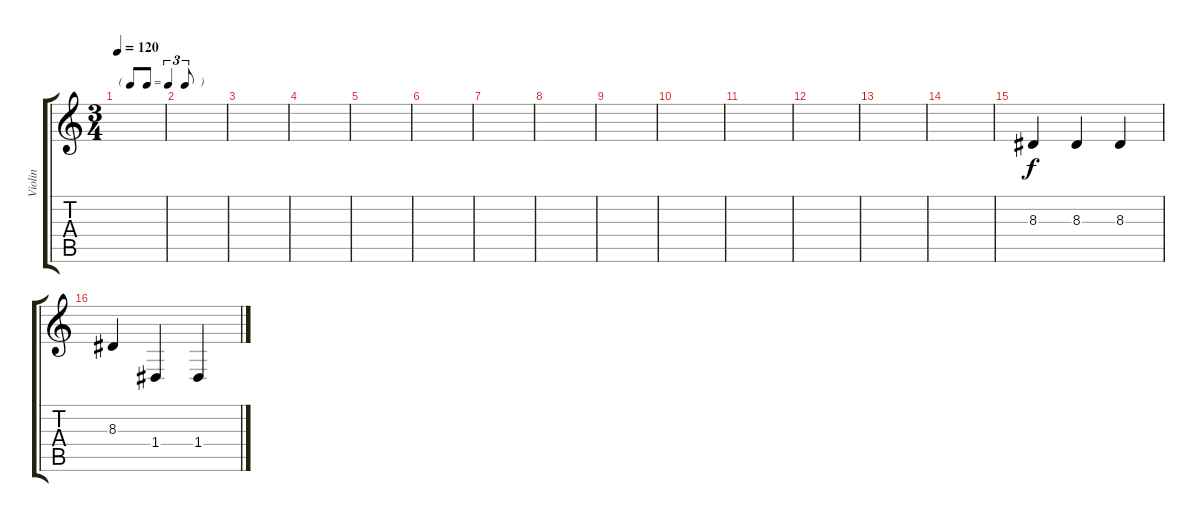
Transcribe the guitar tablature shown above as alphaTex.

\track ("Violin" "Violin") {instrument violin}
\staff {score tabs}
\tuning (E4 B3 G3 D3 A2 E2) {hide}
\ts (3 4)
\tf triplet8th
\tempo 120
\clef g2
\ks c
|
|
|
|
|
|
|
|
|
|
|
|
|
|
8.3.4 8.3.4 8.3.4 |
8.3.4 1.4.4 1.4.4
